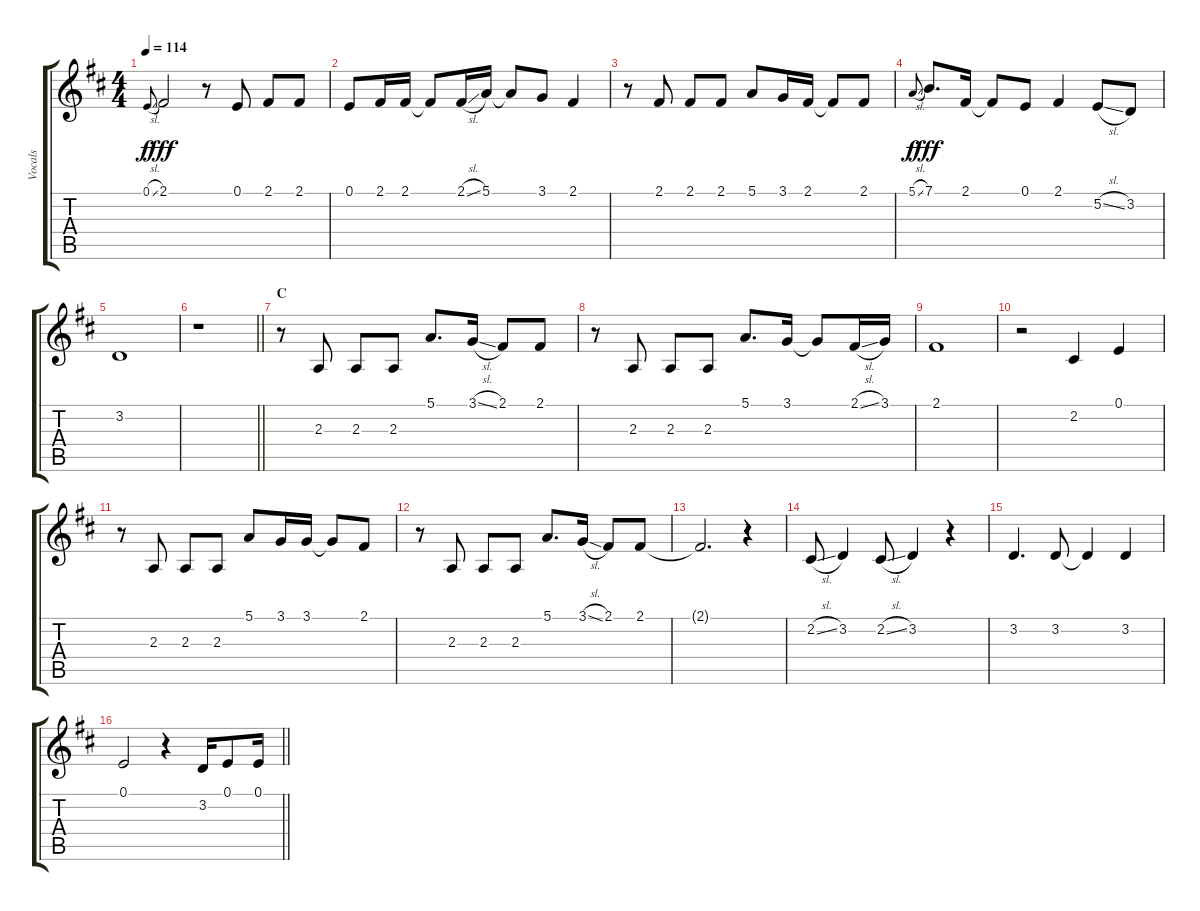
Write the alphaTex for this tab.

\track ("Vocals" "Vocals") {instrument voiceoohs}
\staff {score tabs}
\tuning (E4 B3 G3 D3 A2 E2) {hide}
\ts (4 4)
\tempo 114
\clef g2
\ks d
0.1{sl}.8{gr onbeat dy f} 2.1.2{dy fff} r.8 0.1.8 2.1.8 2.1.8 |
0.1.8 2.1.16 2.1.16 2.1{t}.8 2.1{sl}.16 5.1.16 5.1{t}.8 3.1.8 2.1.4 |
r.8 2.1.8 2.1.8 2.1.8 5.1.8 3.1.16 2.1.16 2.1{t}.8 2.1.8 |
5.1{sl}.8{gr onbeat dy f} 7.1.8{d dy fff} 2.1.16 2.1{t}.8 0.1.8 2.1.4 5.2{sl}.8 3.2.8 |
3.2.1 |
\barLineRight lightlight
r.1 |
\section ("" "C")
r.8 2.3.8 2.3.8 2.3.8 5.1.8{d} 3.1{sl}.16 2.1.8 2.1.8 |
r.8 2.3.8 2.3.8 2.3.8 5.1.8{d} 3.1.16 3.1{t}.8 2.1{sl}.16 3.1.16 |
2.1.1 |
r.2 2.2.4 0.1.4 |
r.8 2.3.8 2.3.8 2.3.8 5.1.8 3.1.16 3.1.16 3.1{t}.8 2.1.8 |
r.8 2.3.8 2.3.8 2.3.8 5.1.8{d} 3.1{sl}.16 2.1.8 2.1.8 |
2.1{t}.2{d} r.4 |
2.2{sl}.8 3.2.4 2.2{sl}.8 3.2.4 r.4 |
3.2.4{d} 3.2.8 3.2{t}.4 3.2.4 |
\barLineRight lightlight
0.1.2 r.4 3.2.16 0.1.8 0.1{sl}.16
